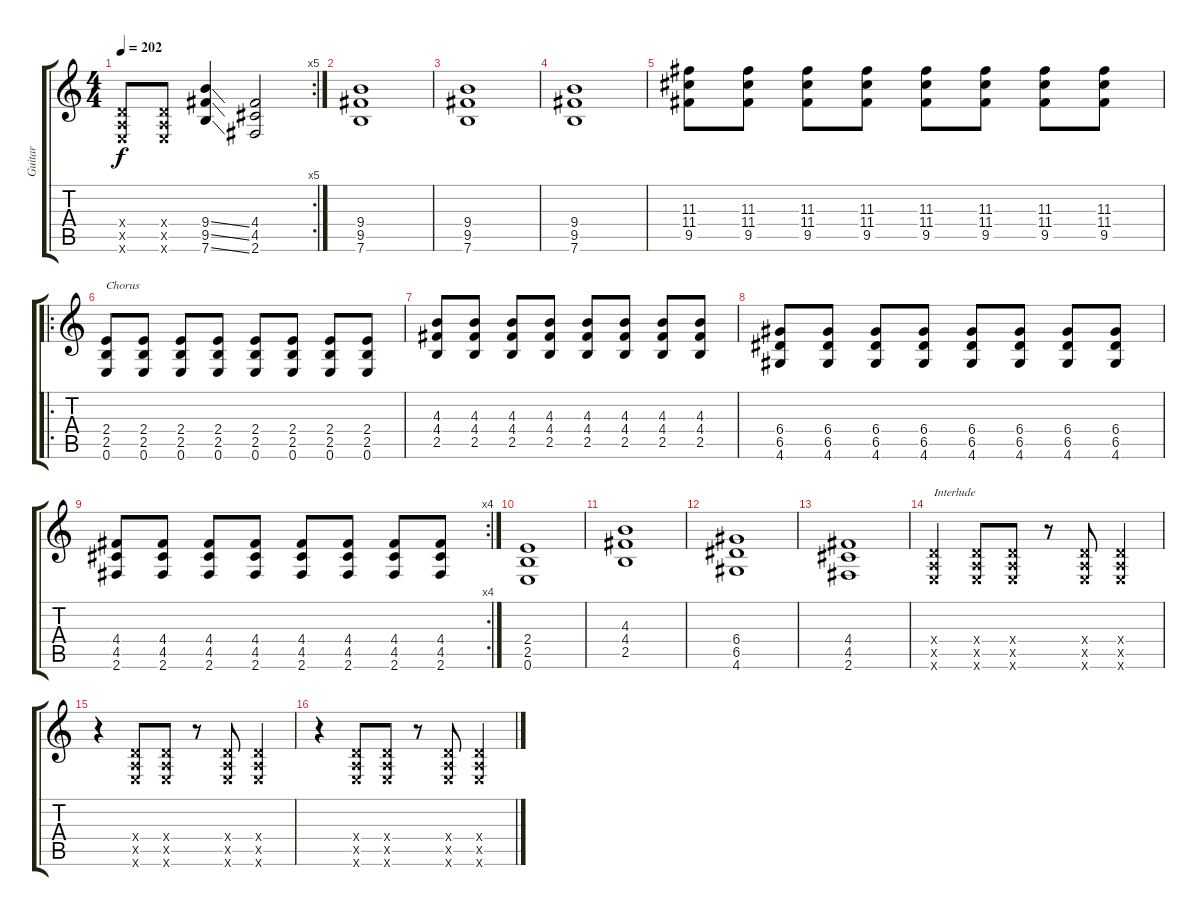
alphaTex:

\track ("Guitar" "Guitar") {instrument distortionguitar}
\staff {score tabs}
\tuning (E4 B3 G3 D3 A2 E2) {hide}
\rc 5
\ts (4 4)
\tempo 202
\clef g2
\ks c
(0.4{x} 0.5{x} 0.6{x}).8{dy f} (0.4{x} 0.5{x} 0.6{x}).8 (9.4{ss} 9.5{ss} 7.6{ss}).4 (4.4 4.5 2.6).2 |
(9.4 9.5 7.6).1 |
(9.4 9.5 7.6).1 |
(9.4 9.5 7.6).1 |
(11.3 11.4 9.5).8 (11.3 11.4 9.5).8 (11.3 11.4 9.5).8 (11.3 11.4 9.5).8 (11.3 11.4 9.5).8 (11.3 11.4 9.5).8 (11.3 11.4 9.5).8 (11.3 11.4 9.5).8 |
\ro
(2.4 2.5 0.6).8{txt "Chorus"} (2.4 2.5 0.6).8 (2.4 2.5 0.6).8 (2.4 2.5 0.6).8 (2.4 2.5 0.6).8 (2.4 2.5 0.6).8 (2.4 2.5 0.6).8 (2.4 2.5 0.6).8 |
(4.3 4.4 2.5).8 (4.3 4.4 2.5).8 (4.3 4.4 2.5).8 (4.3 4.4 2.5).8 (4.3 4.4 2.5).8 (4.3 4.4 2.5).8 (4.3 4.4 2.5).8 (4.3 4.4 2.5).8 |
(6.4 6.5 4.6).8 (6.4 6.5 4.6).8 (6.4 6.5 4.6).8 (6.4 6.5 4.6).8 (6.4 6.5 4.6).8 (6.4 6.5 4.6).8 (6.4 6.5 4.6).8 (6.4 6.5 4.6).8 |
\rc 4
(4.4 4.5 2.6).8 (4.4 4.5 2.6).8 (4.4 4.5 2.6).8 (4.4 4.5 2.6).8 (4.4 4.5 2.6).8 (4.4 4.5 2.6).8 (4.4 4.5 2.6).8 (4.4 4.5 2.6).8 |
(2.4 2.5 0.6).1 |
(4.3 4.4 2.5).1 |
(6.4 6.5 4.6).1 |
(4.4 4.5 2.6).1 |
(0.4{x} 0.5{x} 0.6{x}).4{txt "Interlude"} (0.4{x} 0.5{x} 0.6{x}).8 (0.4{x} 0.5{x} 0.6{x}).8 r.8 (0.4{x} 0.5{x} 0.6{x}).8 (0.4{x} 0.5{x} 0.6{x}).4 |
r.4 (0.4{x} 0.5{x} 0.6{x}).8 (0.4{x} 0.5{x} 0.6{x}).8 r.8 (0.4{x} 0.5{x} 0.6{x}).8 (0.4{x} 0.5{x} 0.6{x}).4 |
r.4 (0.4{x} 0.5{x} 0.6{x}).8 (0.4{x} 0.5{x} 0.6{x}).8 r.8 (0.4{x} 0.5{x} 0.6{x}).8 (0.4{x} 0.5{x} 0.6{x}).4
